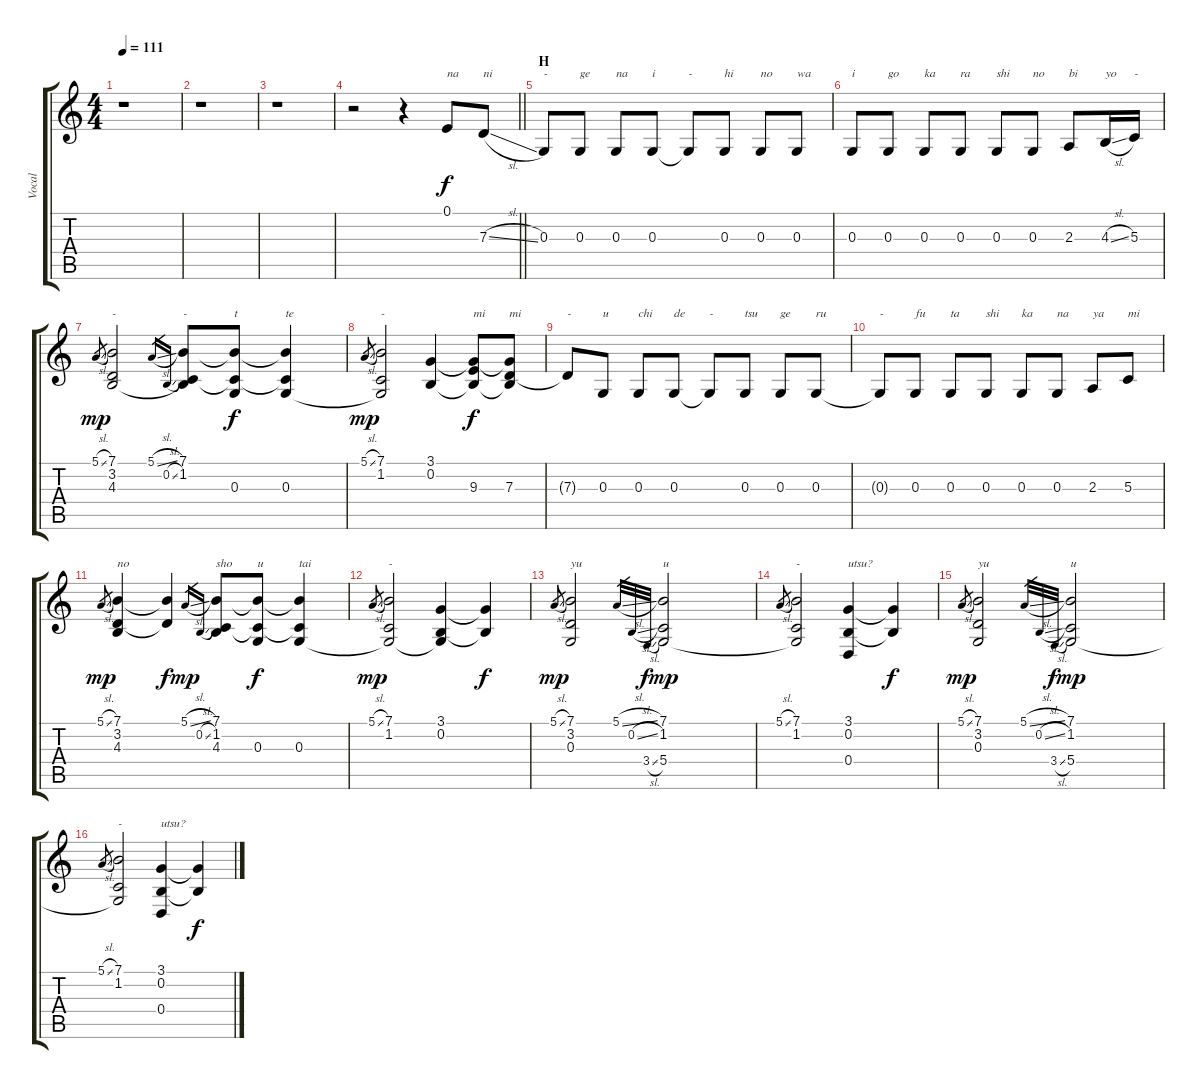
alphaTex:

\track ("Vocal" "Vocal") {instrument clarinet}
\staff {score tabs}
\tuning (E4 B3 G3 D3 A2 E2) {hide}
\ts (4 4)
\tempo 111
\clef g2
\ks c
r.1{dy f} |
r.1 |
r.1 |
\barLineRight lightlight
r.2 r.4 0.1.8{txt "na"} 7.3{sl}.8{txt "ni"} |
\section ("" "H")
0.3.8{txt "-"} 0.3.8{txt "ge"} 0.3.8{txt "na"} 0.3.8{txt "i"} 0.3{t}.8{txt "-"} 0.3.8{txt "hi"} 0.3.8{txt "no"} 0.3.8{txt "wa"} |
0.3.8{txt "i"} 0.3.8{txt "go"} 0.3.8{txt "ka"} 0.3.8{txt "ra"} 0.3.8{txt "shi"} 0.3.8{txt "no"} 2.3.8{txt "bi"} 4.3{sl}.16{txt "yo"} 5.3.16{txt "-"} |
5.1{sl}.8{gr dy mp} (7.1 3.2 4.3).2{txt "-"} 5.1{sl}.16{gr} 0.2{sl}.16{gr} (7.1 1.2 4.3{t}).8{txt "-"} (7.1{t} 1.2{t} 0.3).8{txt "t" dy f} (7.1{t} 1.2{t} 0.3).4{txt "te"} |
5.1{sl}.8{gr dy mp} (7.1 1.2 0.3{t}).2{txt "-"} (3.1 0.2).4 (3.1{t} 0.2{t} 9.3).8{txt "mi" dy f} (3.1{t} 0.2{t} 7.3).8{txt "mi"} |
7.3{t}.8{txt "-"} 0.3.8{txt "u"} 0.3.8{txt "chi"} 0.3.8{txt "de"} 0.3{t}.8{txt "-"} 0.3.8{txt "tsu"} 0.3.8{txt "ge"} 0.3.8{txt "ru"} |
0.3{t}.8{txt "-"} 0.3.8{txt "fu"} 0.3.8{txt "ta"} 0.3.8{txt "shi"} 0.3.8{txt "ka"} 0.3.8{txt "na"} 2.3.8{txt "ya"} 5.3.8{txt "mi"} |
5.1{sl}.8{gr dy mp} (7.1 3.2 4.3).4{txt "no"} (7.1{t} 3.2{t}).4{dy f} 5.1{sl}.16{gr dy mp} 0.2{sl}.16{gr} (7.1 1.2 4.3).8{txt "sho"} (7.1{t} 1.2{t} 0.3).8{txt "u" dy f} (7.1{t} 1.2{t} 0.3).4{txt "tai"} |
5.1{sl}.8{gr dy mp} (7.1 1.2 0.3{t}).2{txt "-"} (3.1 0.2 0.3{t}).4 (3.1{t} 0.2{t}).4{dy f} |
5.1{sl}.8{gr dy mp} (7.1 3.2 0.3).2{txt "yu"} 5.1{sl}.32{gr} 0.2{sl}.32{gr} 3.4{sl}.32{gr dy f} (7.1 1.2 5.4).2{txt "u" dy mp} |
5.1{sl}.8{gr} (7.1 1.2 5.4{t}).2{txt "-"} (3.1 0.2 0.4).4{txt "utsu?"} (3.1{t} 0.2{t}).4{dy f} |
5.1{sl}.8{gr dy mp} (7.1 3.2 0.3).2{txt "yu"} 5.1{sl}.32{gr} 0.2{sl}.32{gr} 3.4{sl}.32{gr dy f} (7.1 1.2 5.4).2{txt "u" dy mp} |
5.1{sl}.8{gr} (7.1 1.2 5.4{t}).2{txt "-"} (3.1 0.2 0.4).4{txt "utsu?"} (3.1{t} 0.2{t}).4{dy f}
